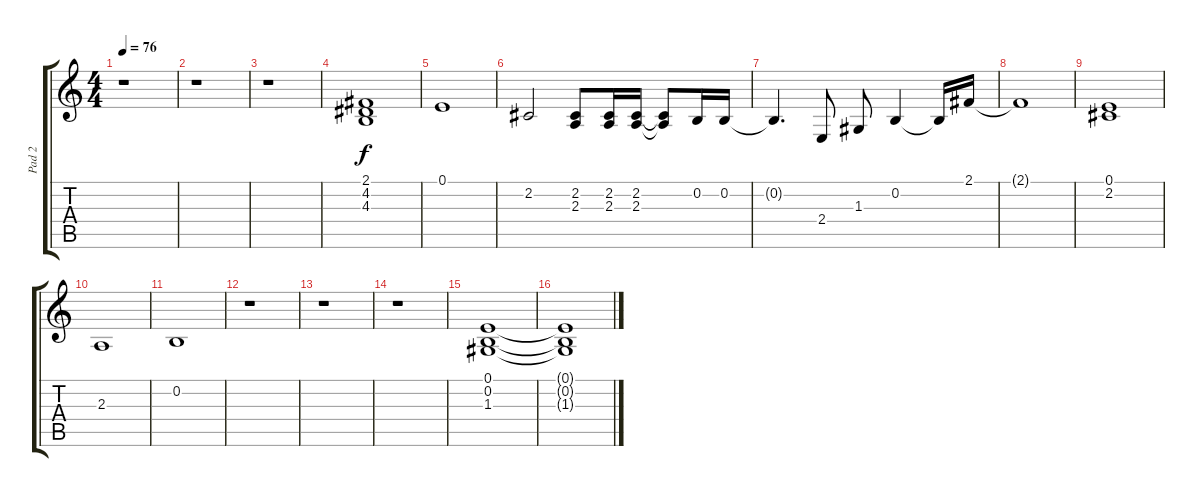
\track ("Pad 2" "Pad 2") {instrument pad1newage}
\staff {score tabs}
\tuning (E4 B3 G3 D3 A2 E2) {hide}
\ts (4 4)
\tempo 76
\clef g2
\ks c
r.1{dy f} |
r.1 |
r.1 |
(2.1 4.2 4.3).1 |
0.1.1 |
2.2.2 (2.2 2.3).8 (2.2 2.3).16 (2.2 2.3).16 (2.2{t} 2.3{t}).8 0.2.16 0.2.16 |
0.2{t}.4{d} 2.4.8 1.3.8 0.2.4 0.2{t}.16 2.1.16 |
2.1{t}.1 |
(0.1 2.2).1 |
2.3.1 |
0.2.1 |
r.1 |
r.1 |
r.1 |
(0.1 0.2 1.3).1 |
(0.1{t} 0.2{t} 1.3{t}).1
